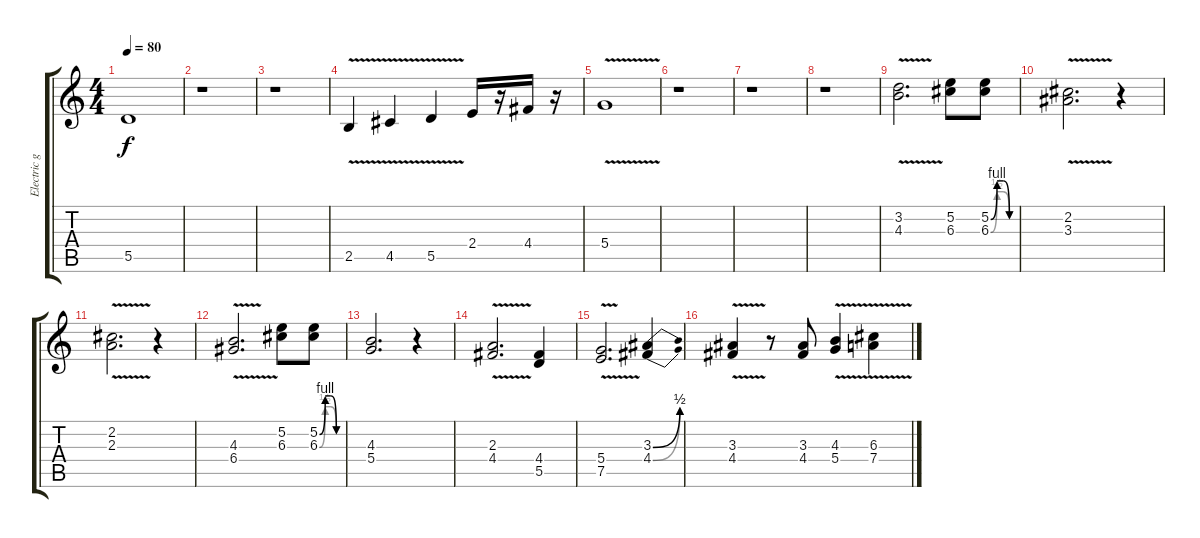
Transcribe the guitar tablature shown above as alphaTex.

\track ("Electric guitars 5, 6" "Electric g") {instrument distortionguitar}
\staff {score tabs}
\tuning (E4 B3 G3 D3 A2 E2) {hide}
\ts (4 4)
\tempo 80
\clef g2
\ks c
5.5.1{dy f} |
r.1 |
r.1 |
2.5{v}.4 4.5{v}.4 5.5{v}.4 2.4.16 r.16 4.4.16 r.16 |
5.4{v}.1 |
r.1 |
r.1 |
r.1 |
(3.2{v} 4.3{v}).2{d} (5.2 6.3).8 (5.2{be (custom 0 0 15 4 30 4 45 0 60 0)} 6.3{be (custom 0 0 15 2 30 2 45 0 60 0)}).8 |
(2.2{v} 3.3{v}).2{d} r.4 |
(2.2{v} 2.3{v}).2{d} r.4 |
(4.3{v} 6.4{v}).2{d} (5.2 6.3).8 (5.2{be (custom 0 0 15 4 30 4 45 0 60 0)} 6.3{be (custom 0 0 15 2 30 2 45 0 60 0)}).8 |
(4.3 5.4).2{d} r.4 |
(2.3{v} 4.4{v}).2{d} (4.4 5.5).4 |
(5.4{v} 7.5{v}).2{d} (3.3{be (bend 0 0 60 2)} 4.4{be (bend 0 0 60 2)}).4 |
(3.3{v} 4.4{v}).4 r.8 (3.3 4.4).8 (4.3{v} 5.4{v}).4 (6.3{v} 7.4{v}).4
